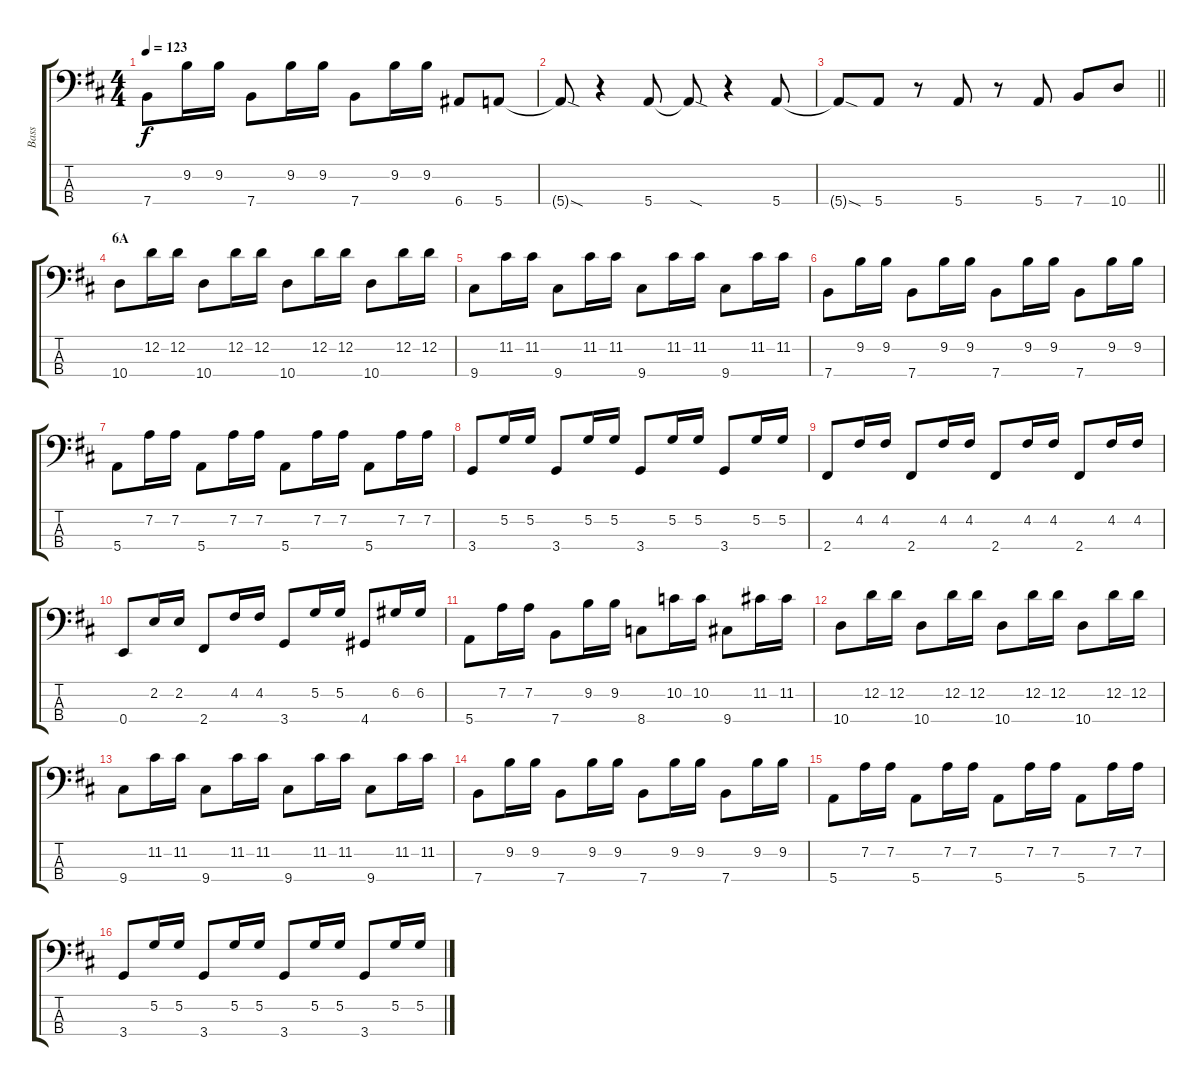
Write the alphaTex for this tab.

\track ("Bass" "Bass") {instrument electricbassfinger}
\staff {score tabs}
\tuning (G2 D2 A1 E1) {hide}
\ts (4 4)
\tempo 123
\clef f4
\ks d
7.4.8{dy f} 9.2.16 9.2.16 7.4.8 9.2.16 9.2.16 7.4.8 9.2.16 9.2.16 6.4.8 5.4.8 |
5.4{sod t}.8 r.4 5.4.8 5.4{sod t}.8 r.4 5.4.8 |
\barLineRight lightlight
5.4{sod t}.8 5.4.8 r.8 5.4.8 r.8 5.4.8 7.4.8 10.4.8 |
\section ("" "6A")
10.4.8 12.2.16 12.2.16 10.4.8 12.2.16 12.2.16 10.4.8 12.2.16 12.2.16 10.4.8 12.2.16 12.2.16 |
9.4.8 11.2.16 11.2.16 9.4.8 11.2.16 11.2.16 9.4.8 11.2.16 11.2.16 9.4.8 11.2.16 11.2.16 |
7.4.8 9.2.16 9.2.16 7.4.8 9.2.16 9.2.16 7.4.8 9.2.16 9.2.16 7.4.8 9.2.16 9.2.16 |
5.4.8 7.2.16 7.2.16 5.4.8 7.2.16 7.2.16 5.4.8 7.2.16 7.2.16 5.4.8 7.2.16 7.2.16 |
3.4.8 5.2.16 5.2.16 3.4.8 5.2.16 5.2.16 3.4.8 5.2.16 5.2.16 3.4.8 5.2.16 5.2.16 |
2.4.8 4.2.16 4.2.16 2.4.8 4.2.16 4.2.16 2.4.8 4.2.16 4.2.16 2.4.8 4.2.16 4.2.16 |
0.4.8 2.2.16 2.2.16 2.4.8 4.2.16 4.2.16 3.4.8 5.2.16 5.2.16 4.4.8 6.2.16 6.2.16 |
5.4.8 7.2.16 7.2.16 7.4.8 9.2.16 9.2.16 8.4.8 10.2.16 10.2.16 9.4.8 11.2.16 11.2.16 |
10.4.8 12.2.16 12.2.16 10.4.8 12.2.16 12.2.16 10.4.8 12.2.16 12.2.16 10.4.8 12.2.16 12.2.16 |
9.4.8 11.2.16 11.2.16 9.4.8 11.2.16 11.2.16 9.4.8 11.2.16 11.2.16 9.4.8 11.2.16 11.2.16 |
7.4.8 9.2.16 9.2.16 7.4.8 9.2.16 9.2.16 7.4.8 9.2.16 9.2.16 7.4.8 9.2.16 9.2.16 |
5.4.8 7.2.16 7.2.16 5.4.8 7.2.16 7.2.16 5.4.8 7.2.16 7.2.16 5.4.8 7.2.16 7.2.16 |
3.4.8 5.2.16 5.2.16 3.4.8 5.2.16 5.2.16 3.4.8 5.2.16 5.2.16 3.4.8 5.2.16 5.2.16
